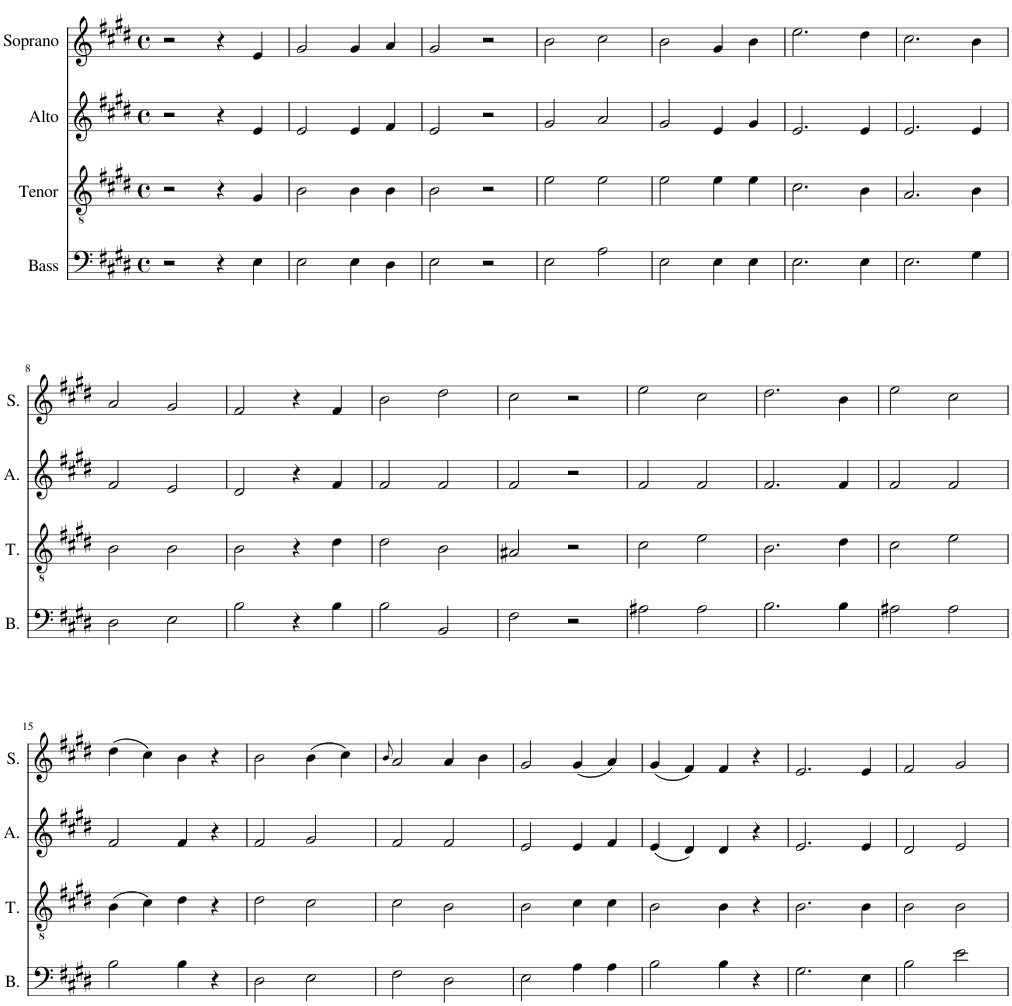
**kern	**kern	**kern	**kern
*part4	*part3	*part2	*part1
*staff4	*staff3	*staff2	*staff1
*I"Bass	*I"Tenor	*I"Alto	*I"Soprano
*I'B.	*I'T.	*I'A.	*I'S.
*clefF4	*clefGv2	*clefG2	*clefG2
*k[f#c#g#d#]	*k[f#c#g#d#]	*k[f#c#g#d#]	*k[f#c#g#d#]
*M4/4	*M4/4	*M4/4	*M4/4
*met(c)	*met(c)	*met(c)	*met(c)
=1	=1	=1	=1
2r	2r	2r	2r
4r	4r	4r	4r
4E\	4G#/	4e/	4e/
=2	=2	=2	=2
2E\	2B\	2e/	2g#/
4E\	4B\	4e/	4g#/
4D#\	4B\	4f#/	4a/
=3	=3	=3	=3
2E\	2B\	2e/	2g#/
2r	2r	2r	2r
=4	=4	=4	=4
2E\	2e\	2g#/	2b\
2A\	2e\	2a/	2cc#\
=5	=5	=5	=5
2E\	2e\	2g#/	2b\
4E\	4e\	4e/	4g#/
4E\	4e\	4g#/	4b\
=6	=6	=6	=6
2.E\	2.c#\	2.e/	2.ee\
4E\	4B\	4e/	4dd#\
=7	=7	=7	=7
2.E\	2.A/	2.e/	2.cc#\
4G#\	4B\	4e/	4b\
!!LO:LB:g=z
=8	=8	=8	=8
2D#\	2B\	2f#/	2a/
2E\	2B\	2e/	2g#/
=9	=9	=9	=9
2B\	2B\	2d#/	2f#/
4r	4r	4r	4r
4B\	4d#\	4f#/	4f#/
=10	=10	=10	=10
2B\	2d#\	2f#/	2b\
2BB/	2B\	2f#/	2dd#\
=11	=11	=11	=11
2F#\	2A#X/	2f#/	2cc#\
2r	2r	2r	2r
=12	=12	=12	=12
2A#X\	2c#\	2f#/	2ee\
2A#\	2e\	2f#/	2cc#\
=13	=13	=13	=13
2.B\	2.B\	2.f#/	2.dd#\
4B\	4d#\	4f#/	4b\
=14	=14	=14	=14
2A#X\	2c#\	2f#/	2ee\
2A#\	2e\	2f#/	2cc#\
!!LO:LB:g=z
=15	=15	=15	=15
2B\	(4B\	2f#/	(4dd#\
.	4c#\)	.	4cc#\)
4B\	4d#\	4f#/	4b\
4r	4r	4r	4r
=16	=16	=16	=16
2D#\	2d#\	2f#/	2b\
2E\	2c#\	2g#/	(4b\
.	.	.	4cc#\)
=17	=17	=17	=17
.	.	.	8qb/
2F#\	2c#\	2f#/	2a/
2D#\	2B\	2f#/	4a/
.	.	.	4b\
=18	=18	=18	=18
2E\	2B\	2e/	2g#/
4A\	4c#\	4e/	(4g#/
4A\	4c#\	4f#/	4a/)
=19	=19	=19	=19
2B\	2B\	(4e/	(4g#/
.	.	4d#/)	4f#/)
4B\	4B\	4d#/	4f#/
4r	4r	4r	4r
=20	=20	=20	=20
2.G#\	2.B\	2.e/	2.e/
4E\	4B\	4e/	4e/
=21	=21	=21	=21
2B\	2B\	2d#/	2f#/
2e\	2B\	2e/	2g#/
=	=	=	=
*-	*-	*-	*-
